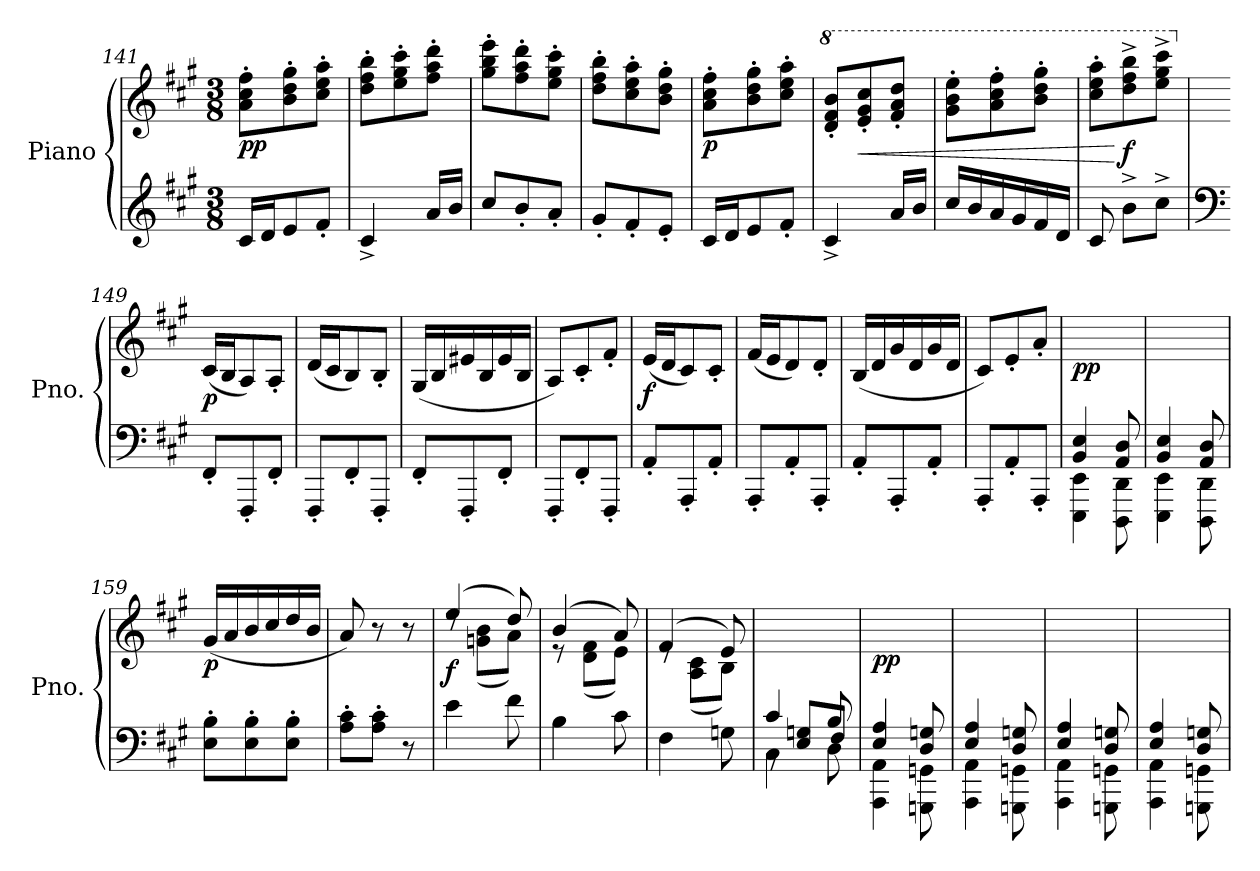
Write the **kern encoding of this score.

**kern	**kern	**dynam
*part1	*part1	*part1
*staff2	*staff1	*staff1/2
*I"Piano	*	*
*I'Pno.	*	*
*clefG2	*clefG2	*
*k[f#c#g#]	*k[f#c#g#]	*
*M3/8	*M3/8	*
=141	=141	=141
!	!	!LO:DY:b
16c#</LL	8a\' 8cc#\' 8ff#\'L	pp
16d/J	.	.
8e/	8b\' 8dd\' 8gg#\'	.
8f#'/J	8cc#\' 8ee\' 8aa\'J	.
=142	=142	=142
4c#^/	8dd\' 8ff#\' 8bb\'L	.
.	8ee\' 8gg#\' 8ccc#\'	.
16a/LL	8ff#\' 8aa\' 8ddd\'J	.
16b/JJ	.	.
=143	=143	=143
8cc#/L	8gg#\' 8bb\' 8eee\'L	.
8b'/	8ff#\' 8aa\' 8ddd\'	.
8a'/J	8ee\' 8gg#\' 8ccc#\'J	.
=144	=144	=144
8g#'/L	8dd\' 8ff#\' 8bb\'L	.
8f#'/	8cc#\' 8ee\' 8aa\'	.
8e'/J	8b\' 8dd\' 8gg#\'J	.
=145	=145	=145
!	!	!LO:DY:b
16c#/LL	8a\' 8cc#\' 8ff#\'L	p
16d/J	.	.
8e/	8b\' 8dd\' 8gg#\'	.
8f#'/J	8cc#\' 8ee\' 8aa\'J	.
=146	=146	=146
*	*8va	*
4c#^/	8dd/' 8ff#/' 8bb/'L	.
!	!	!LO:HP:b
.	8ee/' 8gg#/' 8ccc#/'	<
16a</LL	8ff#/' 8aa/' 8ddd/'J	.
16b/JJ	.	.
!!LO:LB:g=z
=147	=147	=147
16cc#/LL	8gg#\' 8bb\' 8eee\'L	.
16b/	.	.
16a/	8aa\' 8ccc#\' 8fff#\'	.
16g#/	.	.
16f#/	8bb\' 8ddd\' 8ggg#\'J	.
16d/JJ	.	.
=148	=148	=148
8c#/	8ccc#\' 8eee\' 8aaa\'L	.
!	!	!LO:DY:n=1:b
8b^\L	8ddd\^ 8fff#\^ 8bbb\^	[ f
8cc#^\J	8eee\^ 8ggg#\^ 8cccc#\^J	.
=149	=149	=149
*clefF4	*	*
*	*X8va	*
!	!	!LO:DY:b
8FF#'/L	(<16c#/LL	p
.	16B/J	.
8FFF#'/	8A/)	.
8FF#'/J	8A'/J	.
=150	=150	=150
8FFF#'/L	(<16d/LL	.
.	16c#/J	.
8FF#'/	8B/)	.
8FFF#'/J	8B'/J	.
=151	=151	=151
8FF#'/L	(<16G#/LL	.
.	16B/	.
8FFF#'/	16e#X/	.
.	16B/	.
8FF#'/J	16e#/	.
.	16B/JJ	.
=152	=152	=152
8FFF#'/L	8A/L)	.
8FF#'/	8c#'/	.
8FFF#'/J	8f#'/J	.
=153	=153	=153
!	!	!LO:DY:b
8AA'/L	(<16e/LL	f
.	16d/J	.
8AAA'/	8c#/)	.
8AA'/J	8c#'/J	.
=154	=154	=154
8AAA'/L	(<16f#/LL	.
.	16e/J	.
8AA'/	8d/)	.
8AAA'/J	8d'/J	.
!!LO:LB:g=z
=155	=155	=155
8AA'/L	(<16B/LL	.
.	16d/	.
8AAA'/	16g#/	.
.	16d/	.
8AA'/J	16g#/	.
.	16d/JJ	.
=156	=156	=156
8AAA'/L	8c#/L)	.
8AA'/	8e'/	.
8AAA'/J	8a'/J	.
=157	=157	=157
*^	*	*
!	!	!	!LO:DY:b
4BB/ 4E/	4EEE\ 4EE\	4.ryy	pp
8AA/ 8D/	8DDD\ 8DD\	.	.
=158	=158	=158	=158
4BB/ 4E/	4EEE\ 4EE\	4.ryy	.
8AA/ 8D/	8DDD\ 8DD\	.	.
=159	=159	=159	=159
!	!	!	!LO:DY:b
*v	*v	*	*
8E\' 8B\'L	(<16g#/LL	p
.	16a/	.
8E\' 8B\'	16b/	.
.	16cc#/	.
8E\' 8B\'J	16dd/	.
.	16b/JJ	.
=160	=160	=160
8A\' 8c#\'L	8a/)	.
8A\' 8c#\'J	8r	.
8r	8r	.
=161	=161	=161
*	*^	*
!	!	!	!LO:DY:b
4e<\	(>4ee/	8rdd	f
.	.	(<8gn\ 8b\L	.
8f#\	8dd/)	8a\J)	.
=162	=162	=162	=162
4B\	(>4b/	8r	.
.	.	(<8d\ 8f#\L	.
8c#\	8a/)	8e\J)	.
=163	=163	=163	=163
4F#\	(>4f#/	8re	.
.	.	(<8A\ 8c#\L	.
8Gn\	8e/)	8B\J)	.
*	*v	*v	*
!!LO:LB:g=z
=164	=164	=164
*^	*	*
*	*^	*	*
4C#\	4c#/	8rBB	4.ryy	.
.	.	8E/ 8Gn/L	.	.
8D\	8B/	8F#/J	.	.
=165	=165	=165	=165	=165
!	!	!	!	!LO:DY:b
*	*v	*v	*	*
4E/ 4A/	4AAA\ 4AA\	4.ryy	pp
8D/ 8Gn/	8GGGn\ 8GGn\	.	.
=166	=166	=166	=166
4E/ 4A/	4AAA\ 4AA\	4.ryy	.
8D/ 8Gn/	8GGGn\ 8GGn\	.	.
=167	=167	=167	=167
4E/ 4A/	4AAA\ 4AA\	4.ryy	.
8D/ 8Gn/	8GGGn\ 8GGn\	.	.
=168	=168	=168	=168
4E/ 4A/	4AAA\ 4AA\	4.ryy	.
8D/ 8Gn/	8GGGn\ 8GGn\	.	.
*v	*v	*	*
=	=	=
*-	*-	*-
